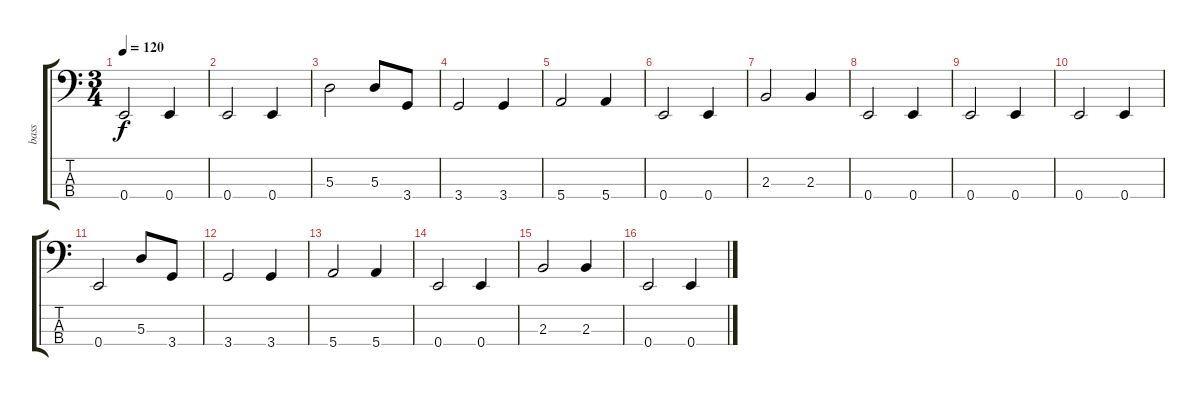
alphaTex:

\track ("bass" "bass") {instrument electricbassfinger}
\staff {score tabs}
\tuning (G2 D2 A1 E1) {hide}
\ts (3 4)
\tempo 120
\clef f4
\ks c
0.4.2{dy f} 0.4.4 |
0.4.2 0.4.4 |
5.3.2 5.3.8 3.4.8 |
3.4.2 3.4.4 |
5.4.2 5.4.4 |
0.4.2 0.4.4 |
2.3.2 2.3.4 |
0.4.2 0.4.4 |
0.4.2 0.4.4 |
0.4.2 0.4.4 |
0.4.2 5.3.8 3.4.8 |
3.4.2 3.4.4 |
5.4.2 5.4.4 |
0.4.2 0.4.4 |
2.3.2 2.3.4 |
0.4.2 0.4.4
